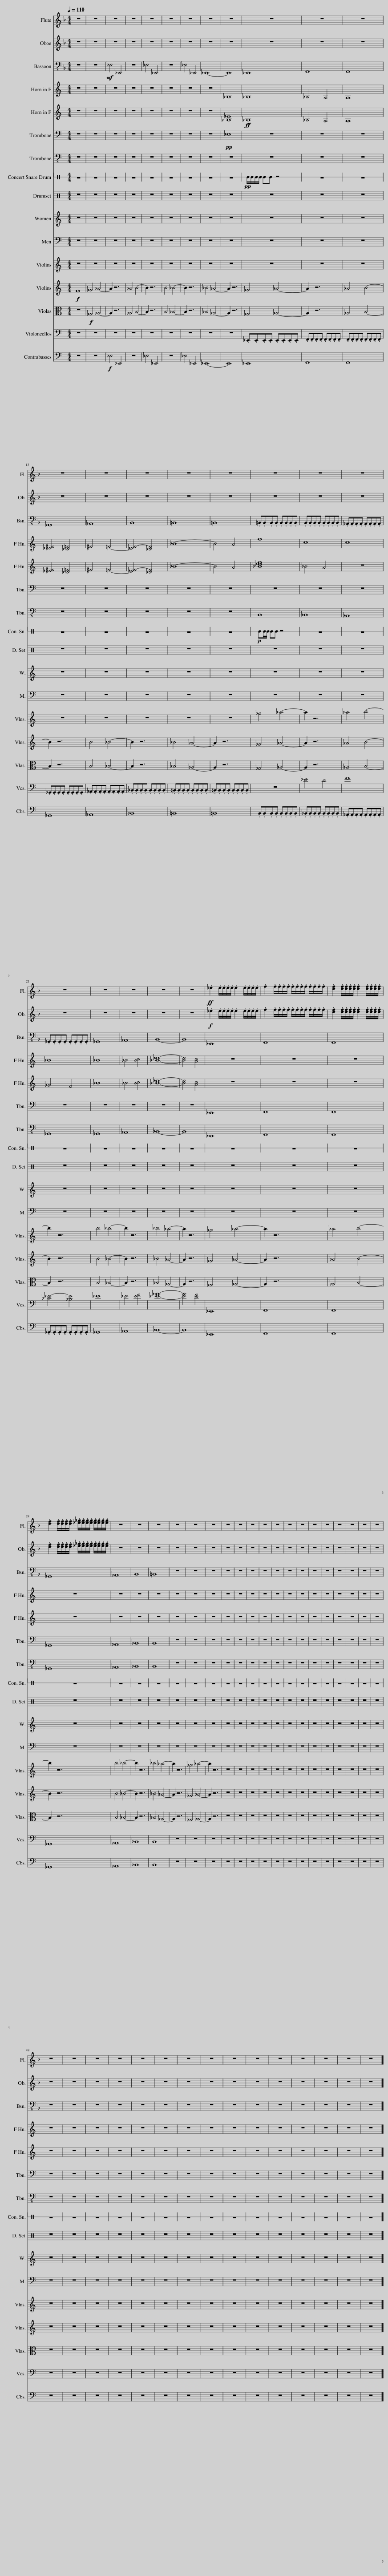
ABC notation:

X:1
%%score 1 2 3 4 5 6 7 8 9 10 11 12 13
L:1/8
Q:1/4=110
M:4/4
I:linebreak $
K:F
V:1 treble
V:2 treble
V:3 bass-8
V:4 treble transpose=-7
V:5 treble transpose=-7
V:6 bass
V:7 bass-8
V:8 perc stafflines=1
K:none
V:9 treble
V:10 treble
V:11 alto
V:12 bass
V:13 bass transpose=-12
V:1
 z8 | z8 | z8 | z8 | z8 | %5
 z8 | z8 | z8 | z8 | z8 | %10
 z8 | z8 |$ z8 | z8 | z8 | %15
 z8 | z8 | z8 | z8 | z8 |$ %20
 z8 | z8 | z8 | z8 | z8 | %25
!ff! ._e2 .e/.e/.e/.e/ .e2 .e/.e/.e/.e/ | .f2 .f/.f/.f/.f/ .f/.f/.f/.f/ .f/.f/.f/.f/ | .[df]2 .[df]/.[df]/.[df]/.[df]/ .[df]2 .[df]/.[df]/.[df]/.[df]/ |$ .[df]2 .[df]/.[df]/.[df]/.[df]/ .[_e_g]/.[eg]/.[eg]/.[eg]/ .[eg]/.[eg]/.[eg]/.[eg]/ | z8 | %30
 z8 | z8 | z8 | z8 | z8 | %35
 z8 | z8 | z8 | z8 | z8 | %40
 z8 | z8 | z8 | z8 | z8 | %45
 z8 | z8 | z8 |$ z8 | z8 | %50
 z8 | z8 | z8 | z8 | z8 | %55
 z8 | z8 | z8 | z8 | z8 | %60
 z8 | z8 | z8 |] %63
V:2
 z8 | z8 | z8 | z8 | z8 | %5
 z8 | z8 | z8 | z8 | z8 | %10
 z8 | z8 |$ z8 | z8 | z8 | %15
 z8 | z8 | z8 | z8 | z8 |$ %20
 z8 | z8 | z8 | z8 | z8 | %25
!f! ._e2 .e/.e/.e/.e/ .e2 .e/.e/.e/.e/ | .f2 .f/.f/.f/.f/ .f/.f/.f/.f/ .f/.f/.f/.f/ | .[df]2 .[df]/.[df]/.[df]/.[df]/ .[df]2 .[df]/.[df]/.[df]/.[df]/ |$ .[df]2 .[df]/.[df]/.[df]/.[df]/ .[_e_g]/.[eg]/.[eg]/.[eg]/ .[eg]/.[eg]/.[eg]/.[eg]/ | z8 | %30
 z8 | z8 | z8 | z8 | z8 | %35
 z8 | z8 | z8 | z8 | z8 | %40
 z8 | z8 | z8 | z8 | z8 | %45
 z8 | z8 | z8 |$ z8 | z8 | %50
 z8 | z8 | z8 | z8 | z8 | %55
 z8 | z8 | z8 | z8 | z8 | %60
 z8 | z8 | z8 |] %63
V:3
 z8 | z8 |!mf! _E,4 _E,,4 | z8 | _E,4 _E,,4 | %5
 z8 | _E,4 _E,,4 | _E,,8- | E,,8 | _E,,8 | %10
 F,,8 | F,,8 |$ _G,,8 | _A,,8 | B,,8 | %15
 =B,,8 | =B,,8 | .=B,,.B,,.B,,.B,, .B,,.B,,.B,,.B,, | .B,,.B,,.B,,.B,, .B,,.B,,.B,,.B,, | ._A,,.A,,.A,,.A,, .A,,.A,,.A,,.A,, |$ %20
 ._G,,.G,,.G,,.G,, .G,,.G,,.G,,.G,, | _G,,8 | _A,,8 | B,,8- | B,,8 | %25
 _E,,8 | F,,8 | F,,8 |$ _G,,8 | _A,,8 | %30
 B,,8 | =B,,8 | z8 | z8 | z8 | %35
 z8 | z8 | z8 | z8 | z8 | %40
 z8 | z8 | z8 | z8 | z8 | %45
 z8 | z8 | z8 |$ z8 | z8 | %50
 z8 | z8 | z8 | z8 | z8 | %55
 z8 | z8 | z8 | z8 | z8 | %60
 z8 | z8 | z8 |] %63
V:4
[K:C] z8 | z8 | z8 | z8 | z8 | %5
 z8 | z8 | z8 | _B,8 | _B,8 | %10
 _B,4 A,4 | A,8 |$ [_E^F]4 [_D=F]4 | ^F4 =F4- | [_EF-]4 [_DF]4 | %15
 _B8- | B4 A4 | f8 | c8 | c8 |$ %20
 _B8 | _B8 | _B4 [Bc]4 | [_B_d]8- | [Bd]4 [Ac]4 | %25
 z8 | z8 | z8 |$ z8 | z8 | %30
 z8 | z8 | z8 | z8 | z8 | %35
 z8 | z8 | z8 | z8 | z8 | %40
 z8 | z8 | z8 | z8 | z8 | %45
 z8 | z8 | z8 |$ z8 | z8 | %50
 z8 | z8 | z8 | z8 | z8 | %55
 z8 | z8 | z8 | z8 | z8 | %60
 z8 | z8 | z8 |] %63
V:5
[K:C] z8 | z8 | z8 | z8 | z8 | %5
 z8 | z8 | z8 | [_B,_E]8 |!ff! _B,8 | %10
 _B,4 A,4 | A,8 |$ [_E^F]4 [_D=F]4 | ^F4 =F4- | [_EF-]4 [_DF]4 | %15
 _B8- | B4 A4 | [_B_df]8 | _B4 A4 | z8 |$ %20
 _G4 F4 | _B8 | _B4 [Bc]4 | [_B_d]8- | [Bd]4 [Ac]4 | %25
 z8 | z8 | z8 |$ z8 | z8 | %30
 z8 | z8 | z8 | z8 | z8 | %35
 z8 | z8 | z8 | z8 | z8 | %40
 z8 | z8 | z8 | z8 | z8 | %45
 z8 | z8 | z8 |$ z8 | z8 | %50
 z8 | z8 | z8 | z8 | z8 | %55
 z8 | z8 | z8 | z8 | z8 | %60
 z8 | z8 | z8 |] %63
V:6
[K:C] z8 | z8 | z8 | z8 | z8 | %5
 z8 | z8 | z8 |!pp! _E,8 | z8 | %10
 z8 | z8 |$ z8 | z8 | z8 | %15
 z8 | z8 | z8 | z8 | z8 |$ %20
 z8 | z8 | z8 | z8 | z8 | %25
 _E,,8 | F,,8 | F,,8 |$ _G,,8 | _A,,8 | %30
 _B,,8 | B,,8 | z8 | z8 | z8 | %35
 z8 | z8 | z8 | z8 | z8 | %40
 z8 | z8 | z8 | z8 | z8 | %45
 z8 | z8 | z8 |$ z8 | z8 | %50
 z8 | z8 | z8 | z8 | z8 | %55
 z8 | z8 | z8 | z8 | z8 | %60
 z8 | z8 | z8 |] %63
V:7
[K:C] z8 | z8 | z8 | z8 | z8 | %5
 z8 | z8 | z8 | z8 | z8 | %10
 z8 | z8 |$ z8 | z8 | z8 | %15
 z8 | z8 | B,,8 | _B,,8 | _A,,8 |$ %20
 _G,,8 | _G,,8 | _A,,8 | _B,,8- | B,,8 | %25
 _E,,8 | F,,8 | F,,8 |$ _G,,8 | _A,,8 | %30
 _B,,8 | B,,8 | z8 | z8 | z8 | %35
 z8 | z8 | z8 | z8 | z8 | %40
 z8 | z8 | z8 | z8 | z8 | %45
 z8 | z8 | z8 |$ z8 | z8 | %50
 z8 | z8 | z8 | z8 | z8 | %55
 z8 | z8 | z8 | z8 | z8 | %60
 z8 | z8 | z8 |] %63
V:8
[K:C] z8 | z8 | z8 | z8 | z8 | %5
 z8 | z8 | z8 | z8 |!pp! E/E/E/E/ EE z4 | %10
 z8 | z8 |$ z8 | z8 | z8 | %15
 z8 | z8 |!p! EE/E/ EE z4 | z8 | z8 |$ %20
 z8 | z8 | z8 | z8 | z8 | %25
 z8 | z8 | z8 |$ z8 | z8 | %30
 z8 | z8 | z8 | z8 | z8 | %35
 z8 | z8 | z8 | z8 | z8 | %40
 z8 | z8 | z8 | z8 | z8 | %45
 z8 | z8 | z8 |$ z8 | z8 | %50
 z8 | z8 | z8 | z8 | z8 | %55
 z8 | z8 | z8 | z8 | z8 | %60
 z8 | z8 | z8 |] %63
V:9
[K:C] z8 | z8 | z8 | z8 | z8 | %5
 z8 | z8 | z8 | z8 | z8 | %10
 z8 | z8 |$ z8 | z8 | z8 | %15
 z8 | z8 | _g4 _a4- | a2 z6 | _a4 b4- |$ %20
 b2 z6 | b4 _b4- | b2 z6 | _b4 _a4- | a2 z6 | %25
 _g4 _a4- | a2 z6 | _a4 b4- |$ b2 z6 | b4 _b4- | %30
 b2 z6 | _b4 _a4- | a2 z6 | _g4 _a4- | a2 z6 | %35
 z8 | z8 | z8 | z8 | z8 | %40
 z8 | z8 | z8 | z8 | z8 | %45
 z8 | z8 | z8 |$ z8 | z8 | %50
 z8 | z8 | z8 | z8 | z8 | %55
 z8 | z8 | z8 | z8 | z8 | %60
 z8 | z8 | z8 |] %63
V:10
[K:C]!f! F8 | _G4 _A4- | A2 z6 | _A4 B4- | B2 z6 | %5
 B4 _B4- | B2 z6 | _B4 _A4- | A2 z6 | _G4 _A4- | %10
 A2 z6 | _A4 B4- |$ B2 z6 | B4 _B4- | B2 z6 | %15
 _B4 _A4- | A2 z6 | _G4 _A4- | A2 z6 | _A4 B4- |$ %20
 B2 z6 | B4 _B4- | B2 z6 | _B4 _A4- | A2 z6 | %25
 _G4 _A4- | A2 z6 | _A4 B4- |$ B2 z6 | B4 _B4- | %30
 B2 z6 | _B4 _A4- | A2 z6 | _G4 _A4- | A2 z6 | %35
 z8 | z8 | z8 | z8 | z8 | %40
 z8 | z8 | z8 | z8 | z8 | %45
 z8 | z8 | z8 |$ z8 | z8 | %50
 z8 | z8 | z8 | z8 | z8 | %55
 z8 | z8 | z8 | z8 | z8 | %60
 z8 | z8 | z8 |] %63
V:11
[K:C] z8 |!f! _G,4 _A,4- | A,2 z6 | _A,4 B,4- | B,2 z6 | %5
 B,4 _B,4- | B,2 z6 | _B,4 _A,4- | A,2 z6 | _G,4 _A,4- | %10
 A,2 z6 | _A,4 B,4- |$ B,2 z6 | B,4 _B,4- | B,2 z6 | %15
 _B,4 _A,4- | A,2 z6 | _G,4 _A,4- | A,2 z6 | _A,4 B,4- |$ %20
 B,2 z6 | B,4 _B,4- | B,2 z6 | _B,4 _A,4- | A,2 z6 | %25
 _G,4 _A,4- | A,2 z6 | _A,4 B,4- |$ B,2 z6 | B,4 _B,4- | %30
 B,2 z6 | _B,4 _A,4- | A,2 z6 | _G,4 _A,4- | A,2 z6 | %35
 z8 | z8 | z8 | z8 | z8 | %40
 z8 | z8 | z8 | z8 | z8 | %45
 z8 | z8 | z8 |$ z8 | z8 | %50
 z8 | z8 | z8 | z8 | z8 | %55
 z8 | z8 | z8 | z8 | z8 | %60
 z8 | z8 | z8 |] %63
V:12
[K:C] z8 | z8 | z8 | z8 | z8 | %5
 z8 | z8 | z8 | z8 | ._E,,.E,,.E,,.E,, .E,,.E,,.E,,.E,, | %10
 .F,,.F,,.F,,.F,, .F,,.F,,.F,,.F,, | .F,,.F,,.F,,.F,, .F,,.F,,.F,,.F,, |$ ._G,,.G,,.G,,.G,, .G,,.G,,.G,,.G,, | ._A,,.A,,.A,,.A,, .A,,.A,,.A,,.A,, | ._B,,.B,,.B,,.B,, .B,,.B,,.B,,.B,, | %15
 .=B,,.B,,.B,,.B,, .B,,.B,,.B,,.B,, | .=B,,.B,,.B,,.B,, .B,,.B,,.B,,.B,, | z8 | _E4 D4 | F8 |$ %20
 [_C_E-]4 [_B,E]4 | _E8 | _E4 [EF]4 | [_E_G]8- | [EG]4 [DF]4 | %25
 _E,,8 | F,,8 | F,,8 |$ _G,,8 | _A,,8 | %30
 _B,,8 | B,,8 | z8 | z8 | z8 | %35
 z8 | z8 | z8 | z8 | z8 | %40
 z8 | z8 | z8 | z8 | z8 | %45
 z8 | z8 | z8 |$ z8 | z8 | %50
 z8 | z8 | z8 | z8 | z8 | %55
 z8 | z8 | z8 | z8 | z8 | %60
 z8 | z8 | z8 |] %63
V:13
[K:C] z8 | z8 |!f! _E,4 _E,,4 | z8 | _E,4 _E,,4 | %5
 z8 | _E,4 _E,,4 | _E,,8- | E,,8 | _E,,8 | %10
 F,,8 | F,,8 |$ _G,,8 | _A,,8 | _B,,8 | %15
 =B,,8 | =B,,8 | .B,,.B,,.B,,.B,, .B,,.B,,.B,,.B,, | ._B,,.B,,.B,,.B,, .B,,.B,,.B,,.B,, | ._A,,.A,,.A,,.A,, .A,,.A,,.A,,.A,, |$ %20
 ._G,,.G,,.G,,.G,, .G,,.G,,.G,,.G,, | _G,,8 | _A,,8 | _B,,8- | B,,8 | %25
 _E,,8 | F,,8 | F,,8 |$ _G,,8 | _A,,8 | %30
 _B,,8 | B,,8 | z8 | z8 | z8 | %35
 z8 | z8 | z8 | z8 | z8 | %40
 z8 | z8 | z8 | z8 | z8 | %45
 z8 | z8 | z8 |$ z8 | z8 | %50
 z8 | z8 | z8 | z8 | z8 | %55
 z8 | z8 | z8 | z8 | z8 | %60
 z8 | z8 | z8 |] %63
